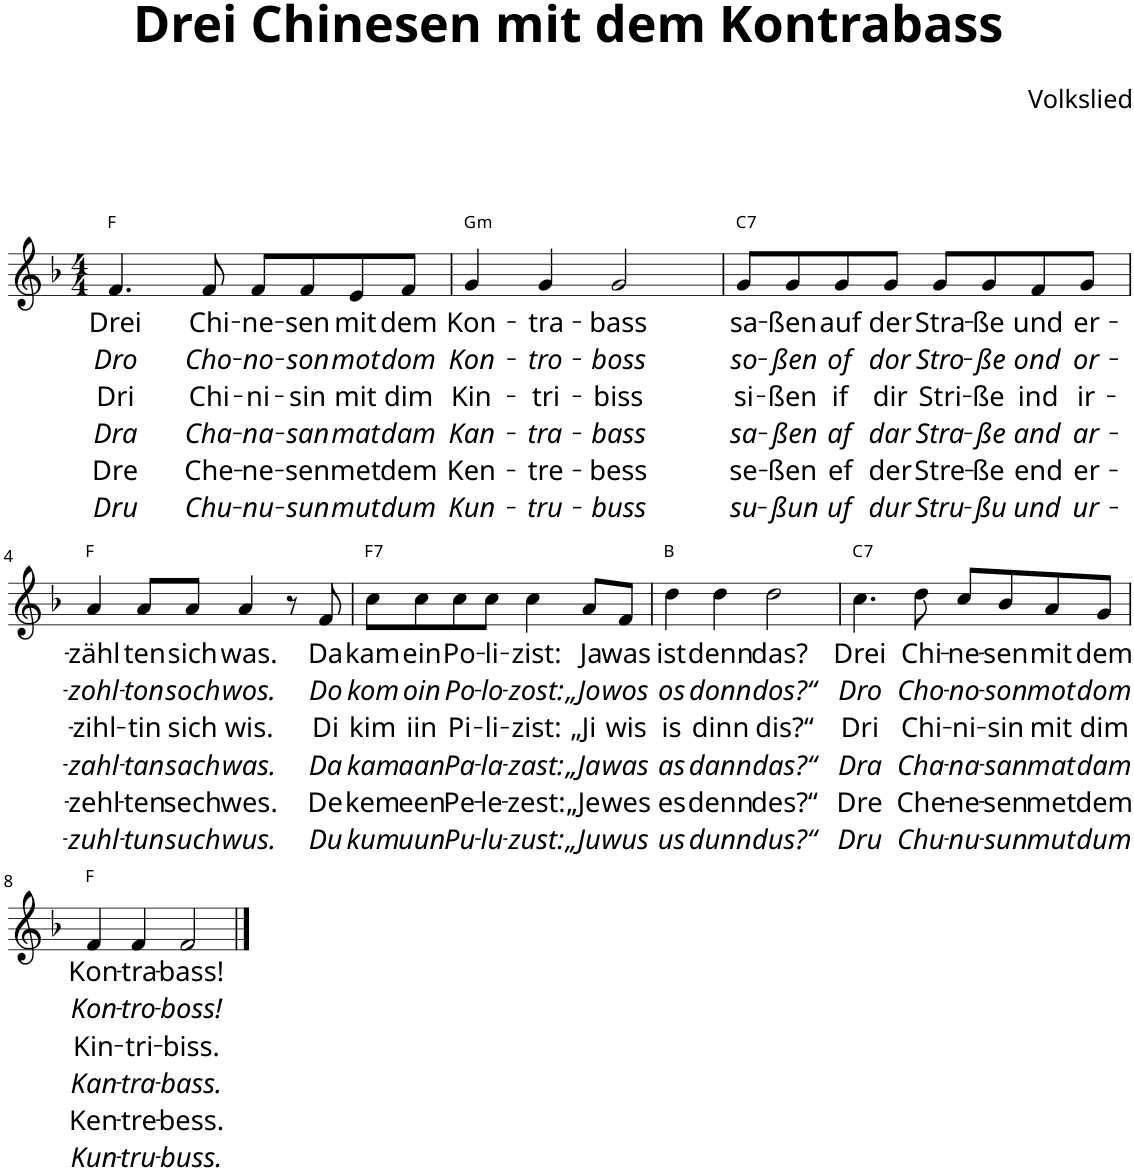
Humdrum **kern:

**kern	**text	**text	**text	**text	**text	**text	**harte
*part1	*part1	*part1	*part1	*part1	*part1	*part1	*part1
*staff1	*staff1	*staff1	*staff1	*staff1	*staff1	*staff1	*
*I"Piano	*	*	*	*	*	*	*
*I'Pno.	*	*	*	*	*	*	*
*clefG2	*	*	*	*	*	*	*
*k[b-]	*	*	*	*	*	*	*
*M4/4	*	*	*	*	*	*	*
=1	=1	=1	=1	=1	=1	=1	=1
!	!LO:LY:b	!LO:LY:b	!LO:LY:b	!LO:LY:b	!LO:LY:b	!LO:LY:b	!
4.f/	Drei	Dro	Dri	Dra	Dre	Dru	F:maj
!	!LO:LY:b	!LO:LY:b	!LO:LY:b	!LO:LY:b	!LO:LY:b	!LO:LY:b	!
8f/	Chi-	Cho-	Chi-	Cha-	Che-	Chu-	.
!	!LO:LY:b	!LO:LY:b	!LO:LY:b	!LO:LY:b	!LO:LY:b	!LO:LY:b	!
8f/L	-ne-	-no-	-ni-	-na-	-ne-	-nu-	.
!	!LO:LY:b	!LO:LY:b	!LO:LY:b	!LO:LY:b	!LO:LY:b	!LO:LY:b	!
8f/	-sen	-son	-sin	-san	-sen	-sun	.
!	!LO:LY:b	!LO:LY:b	!LO:LY:b	!LO:LY:b	!LO:LY:b	!LO:LY:b	!
8e/	mit	mot	mit	mat	met	mut	.
!	!LO:LY:b	!LO:LY:b	!LO:LY:b	!LO:LY:b	!LO:LY:b	!LO:LY:b	!
8f/J	dem	dom	dim	dam	dem	dum	.
=2	=2	=2	=2	=2	=2	=2	=2
!	!LO:LY:b	!LO:LY:b	!LO:LY:b	!LO:LY:b	!LO:LY:b	!LO:LY:b	!LO:H:kt=m
4g/	Kon-	Kon-	Kin-	Kan-	Ken-	Kun-	G:min
!	!LO:LY:b	!LO:LY:b	!LO:LY:b	!LO:LY:b	!LO:LY:b	!LO:LY:b	!
4g/	-tra-	-tro-	-tri-	-tra-	-tre-	-tru-	.
!	!LO:LY:b	!LO:LY:b	!LO:LY:b	!LO:LY:b	!LO:LY:b	!LO:LY:b	!
2g/	-bass	-boss	-biss	-bass	-bess	-buss	.
=3	=3	=3	=3	=3	=3	=3	=3
!	!LO:LY:b	!LO:LY:b	!LO:LY:b	!LO:LY:b	!LO:LY:b	!LO:LY:b	!LO:H:kt=7
8g/L	sa-	so-	si-	sa-	se-	su-	C:7
!	!LO:LY:b	!LO:LY:b	!LO:LY:b	!LO:LY:b	!LO:LY:b	!LO:LY:b	!
8g/	-ßen	-ßen	-ßen	-ßen	-ßen	-ßun	.
!	!LO:LY:b	!LO:LY:b	!LO:LY:b	!LO:LY:b	!LO:LY:b	!LO:LY:b	!
8g/	auf	of	if	af	ef	uf	.
!	!LO:LY:b	!LO:LY:b	!LO:LY:b	!LO:LY:b	!LO:LY:b	!LO:LY:b	!
8g/J	der	dor	dir	dar	der	dur	.
!	!LO:LY:b	!LO:LY:b	!LO:LY:b	!LO:LY:b	!LO:LY:b	!LO:LY:b	!
8g/L	Stra-	Stro-	Stri-	Stra-	Stre-	Stru-	.
!	!LO:LY:b	!LO:LY:b	!LO:LY:b	!LO:LY:b	!LO:LY:b	!LO:LY:b	!
8g/	-ße	-ße	-ße	-ße	-ße	-ßu	.
!	!LO:LY:b	!LO:LY:b	!LO:LY:b	!LO:LY:b	!LO:LY:b	!LO:LY:b	!
8f/	und	ond	ind	and	end	und	.
!	!LO:LY:b	!LO:LY:b	!LO:LY:b	!LO:LY:b	!LO:LY:b	!LO:LY:b	!
8g/J	er-	or-	ir-	ar-	er-	ur-	.
!!LO:LB:g=z
=4	=4	=4	=4	=4	=4	=4	=4
!	!LO:LY:b	!LO:LY:b	!LO:LY:b	!LO:LY:b	!LO:LY:b	!LO:LY:b	!
4a/	-zähl	-zohl-	-zihl-	-zahl-	-zehl-	-zuhl-	F:maj
!	!LO:LY:b	!LO:LY:b	!LO:LY:b	!LO:LY:b	!LO:LY:b	!LO:LY:b	!
8a/L	ten	-ton	-tin	-tan	-ten	-tun	.
!	!LO:LY:b	!LO:LY:b	!LO:LY:b	!LO:LY:b	!LO:LY:b	!LO:LY:b	!
8a/J	sich	soch	sich	sach	sech	such	.
!	!LO:LY:b	!LO:LY:b	!LO:LY:b	!LO:LY:b	!LO:LY:b	!LO:LY:b	!
4a/	was.	wos.	wis.	was.	wes.	wus.	.
8r	.	.	.	.	.	.	.
!	!LO:LY:b	!LO:LY:b	!LO:LY:b	!LO:LY:b	!LO:LY:b	!LO:LY:b	!
8f/	Da	Do	Di	Da	De	Du	.
=5	=5	=5	=5	=5	=5	=5	=5
!	!LO:LY:b	!LO:LY:b	!LO:LY:b	!LO:LY:b	!LO:LY:b	!LO:LY:b	!LO:H:kt=7
8cc\L	kam	kom	kim	kam	kem	kum	F:7
!	!LO:LY:b	!LO:LY:b	!LO:LY:b	!LO:LY:b	!LO:LY:b	!LO:LY:b	!
8cc\	ein	oin	iin	aan	een	uun	.
!	!LO:LY:b	!LO:LY:b	!LO:LY:b	!LO:LY:b	!LO:LY:b	!LO:LY:b	!
8cc\	Po-	Po-	Pi-	Pa-	Pe-	Pu-	.
!	!LO:LY:b	!LO:LY:b	!LO:LY:b	!LO:LY:b	!LO:LY:b	!LO:LY:b	!
8cc\J	-li-	-lo-	-li-	-la-	-le-	-lu-	.
!	!LO:LY:b	!LO:LY:b	!LO:LY:b	!LO:LY:b	!LO:LY:b	!LO:LY:b	!
4cc\	-zist:	-zost:	-zist:	-zast:	-zest:	-zust:	.
!	!LO:LY:b	!LO:LY:b	!LO:LY:b	!LO:LY:b	!LO:LY:b	!LO:LY:b	!
8a/L	Ja	„Jo	„Ji	„Ja	„Je	„Ju	.
!	!LO:LY:b	!LO:LY:b	!LO:LY:b	!LO:LY:b	!LO:LY:b	!LO:LY:b	!
8f/J	was	wos	wis	was	wes	wus	.
=6	=6	=6	=6	=6	=6	=6	=6
!	!LO:LY:b	!LO:LY:b	!LO:LY:b	!LO:LY:b	!LO:LY:b	!LO:LY:b	!
4dd\	ist	os	is	as	es	us	B:maj
!	!LO:LY:b	!LO:LY:b	!LO:LY:b	!LO:LY:b	!LO:LY:b	!LO:LY:b	!
4dd\	denn	donn	dinn	dann	denn	dunn	.
!	!LO:LY:b	!LO:LY:b	!LO:LY:b	!LO:LY:b	!LO:LY:b	!LO:LY:b	!
2dd\	das?	dos?“	dis?“	das?“	des?“	dus?“	.
=7	=7	=7	=7	=7	=7	=7	=7
!	!LO:LY:b	!LO:LY:b	!LO:LY:b	!LO:LY:b	!LO:LY:b	!LO:LY:b	!LO:H:kt=7
4.cc\	Drei	Dro	Dri	Dra	Dre	Dru	C:7
!	!LO:LY:b	!LO:LY:b	!LO:LY:b	!LO:LY:b	!LO:LY:b	!LO:LY:b	!
8dd\	Chi-	Cho-	Chi-	Cha-	Che-	Chu-	.
!	!LO:LY:b	!LO:LY:b	!LO:LY:b	!LO:LY:b	!LO:LY:b	!LO:LY:b	!
8cc/L	-ne-	-no-	-ni-	-na-	-ne-	-nu-	.
!	!LO:LY:b	!LO:LY:b	!LO:LY:b	!LO:LY:b	!LO:LY:b	!LO:LY:b	!
8b-/	-sen	-son	-sin	-san	-sen	-sun	.
!	!LO:LY:b	!LO:LY:b	!LO:LY:b	!LO:LY:b	!LO:LY:b	!LO:LY:b	!
8a/	mit	mot	mit	mat	met	mut	.
!	!LO:LY:b	!LO:LY:b	!LO:LY:b	!LO:LY:b	!LO:LY:b	!LO:LY:b	!
8g/J	dem	dom	dim	dam	dem	dum	.
!!LO:LB:g=z
=8	=8	=8	=8	=8	=8	=8	=8
!	!LO:LY:b	!LO:LY:b	!LO:LY:b	!LO:LY:b	!LO:LY:b	!LO:LY:b	!
4f/	Kon-	Kon-	Kin-	Kan-	Ken-	Kun-	F:maj
!	!LO:LY:b	!LO:LY:b	!LO:LY:b	!LO:LY:b	!LO:LY:b	!LO:LY:b	!
4f/	-tra-	-tro-	-tri-	-tra-	-tre-	-tru-	.
!	!LO:LY:b	!LO:LY:b	!LO:LY:b	!LO:LY:b	!LO:LY:b	!LO:LY:b	!
2f/	-bass!	-boss!	-biss.	-bass.	-bess.	-buss.	.
==	==	==	==	==	==	==	==
*-	*-	*-	*-	*-	*-	*-	*-
